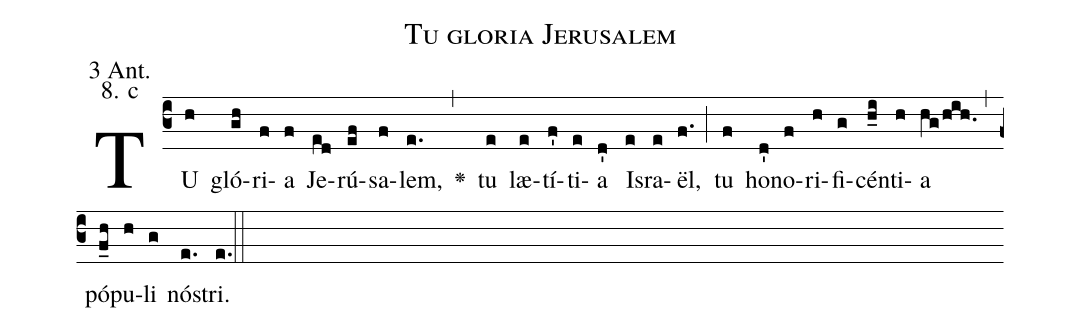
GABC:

name: Tu gloria Jerusalem;
office-part: 3 Antiphon;
mode: 8c;
annotation: 3 Ant.;
annotation: 8. c;
def-m1:}{\greseteolcustos{manual}{;
def-m2:\ifx\breakbeforeEuouae\undefined\else;
def-m3:\fi}	\ifx\noeuouae\undefined\def\noeuouae{F}\fi	\if\noeuouae F{;
def-m4:}\fi;
%%
% The syntax in this part is called gabc. Please refer to http://home.gna.org/gregorio/gabc/#basis

(c3)TU(h) gló(gh)ri(f)a(f) Je(ed)rú(ef)sa(f)lem,(e.) <v>\greheightstar</v>(,)
tu(e) læ(e)tí(f')ti(e)a(d') Is(e)ra(e)ël,(f.) (;)
tu(f) ho(d')no(f)ri(h)fi(g)cén(h_i)ti(h)a(hg/hih.) (,)
pó(f_h)pu(h)li(g) nó(e.[em1])stri.(e.) (::[em2]z[em3])

E(h) u(h) o(f) u(h) a(i) e.(h.) (::[em4])
